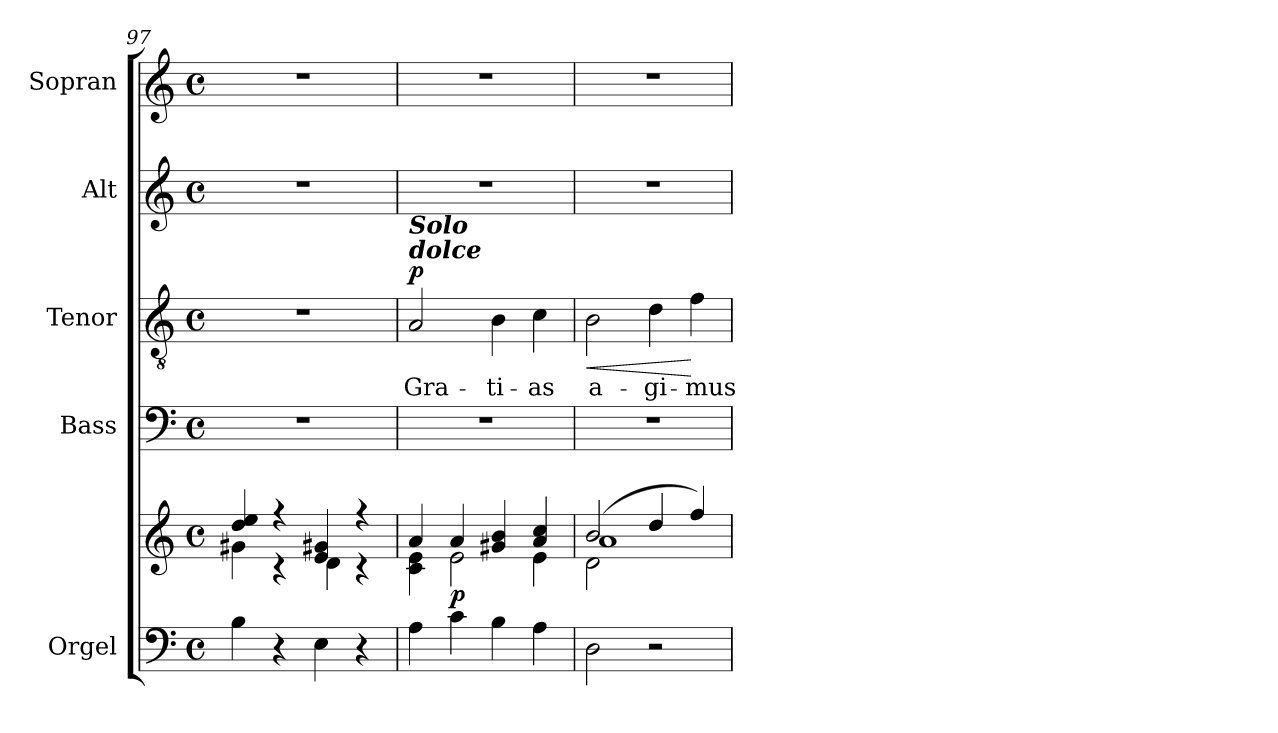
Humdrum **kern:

**kern	**kern	**dynam	**kern	**kern	**text	**dynam	**kern	**kern
*part5	*part5	*part5	*part4	*part3	*part3	*part3	*part2	*part1
*staff6	*staff5	*staff5/6	*staff4	*staff3	*staff3	*staff3	*staff2	*staff1
*I"Orgel	*	*	*I"Bass	*I"Tenor	*	*	*I"Alt	*I"Sopran
*I'Org.	*	*	*I'B.	*I'T.	*	*	*I'A.	*I'S.
!!LO:LB:g=z
*clefF4	*clefG2	*	*clefF4	*clefGv2	*	*	*clefG2	*clefG2
*k[]	*k[]	*	*k[]	*k[]	*	*	*k[]	*k[]
*C:	*C:	*	*C:	*C:	*	*	*C:	*C:
*M4/4	*M4/4	*	*M4/4	*M4/4	*	*	*M4/4	*M4/4
*met(c)	*met(c)	*	*met(c)	*met(c)	*	*	*met(c)	*met(c)
=97	=97	=97	=97	=97	=97	=97	=97	=97
*	*^	*	*	*	*	*	*	*
4B\	4dd/ 4ee/	4g#X\	.	1r	1r	.	.	1r	1r
4r	4r	4r	.	.	.	.	.	.	.
4E\	4e/ 4g#X/	4d\	.	.	.	.	.	.	.
4r	4r	4r	.	.	.	.	.	.	.
=98	=98	=98	=98	=98	=98	=98	=98	=98	=98
!	!	!	!	!	!LO:TX:a:Bi:t=dolce	!	!	!	!
!	!	!	!	!	!LO:TX:a:Bi:t=Solo	!	!	!	!
!	!	!	!	!	!	!LO:LY:b	!LO:DY:a	!	!
4A\	4a/	4c\ 4e\	.	1r	2A/	Gra-	p	1r	1r
!	!	!	!LO:DY:b	!	!	!	!	!	!
4c\	4a/	2e\	p	.	.	.	.	.	.
!	!	!	!	!	!	!LO:LY:b	!	!	!
4B\	4g#X/ 4b/	.	.	.	4B\	-ti-	.	.	.
!	!	!	!	!	!	!LO:LY:b	!	!	!
4A\	4a/ 4cc/	4e\	.	.	4c\	-as	.	.	.
=99	=99	=99	=99	=99	=99	=99	=99	=99	=99
*	*	*^	*	*	*	*	*	*	*
!	!	!	!	!	!	!	!LO:LY:b	!LO:HP:b	!	!
2D\	(2b/	1a	2d\	.	1r	2B\	a-	<	1r	1r
!	!	!	!	!	!	!	!LO:LY:b	!	!	!
2r	4dd/	.	2ryy	.	.	4d\	-gi-	.	.	.
!	!	!	!	!	!	!	!LO:LY:b	!	!	!
.	4ff/)	.	.	.	.	4f\	-mus	[	.	.
*	*v	*v	*v	*	*	*	*	*	*	*
=	=	=	=	=	=	=	=	=
*-	*-	*-	*-	*-	*-	*-	*-	*-
